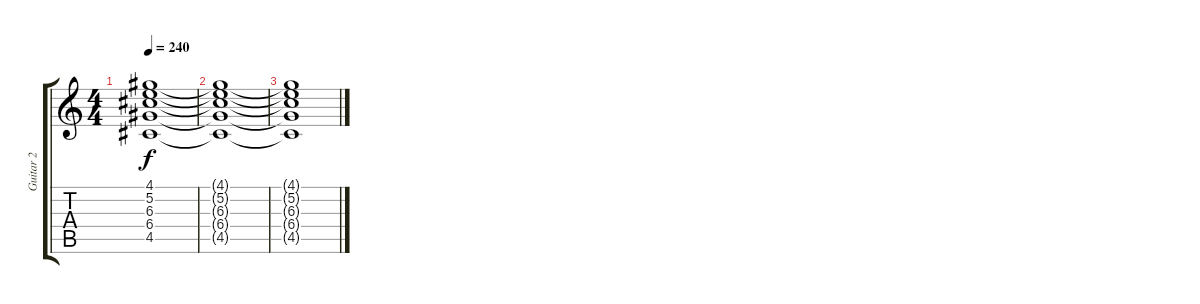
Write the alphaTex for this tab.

\track ("Guitar 2" "Guitar 2") {instrument overdrivenguitar}
\staff {score tabs}
\tuning (E4 B3 G3 D3 A2 E2) {hide}
\ts (4 4)
\tempo 240
\clef g2
\ks c
(4.1{t} 5.2{t} 6.3{t} 6.4{t} 4.5{t}).1{dy f} |
(4.1{t} 5.2{t} 6.3{t} 6.4{t} 4.5{t}).1 |
(4.1{t} 5.2{t} 6.3{t} 6.4{t} 4.5{t}).1
